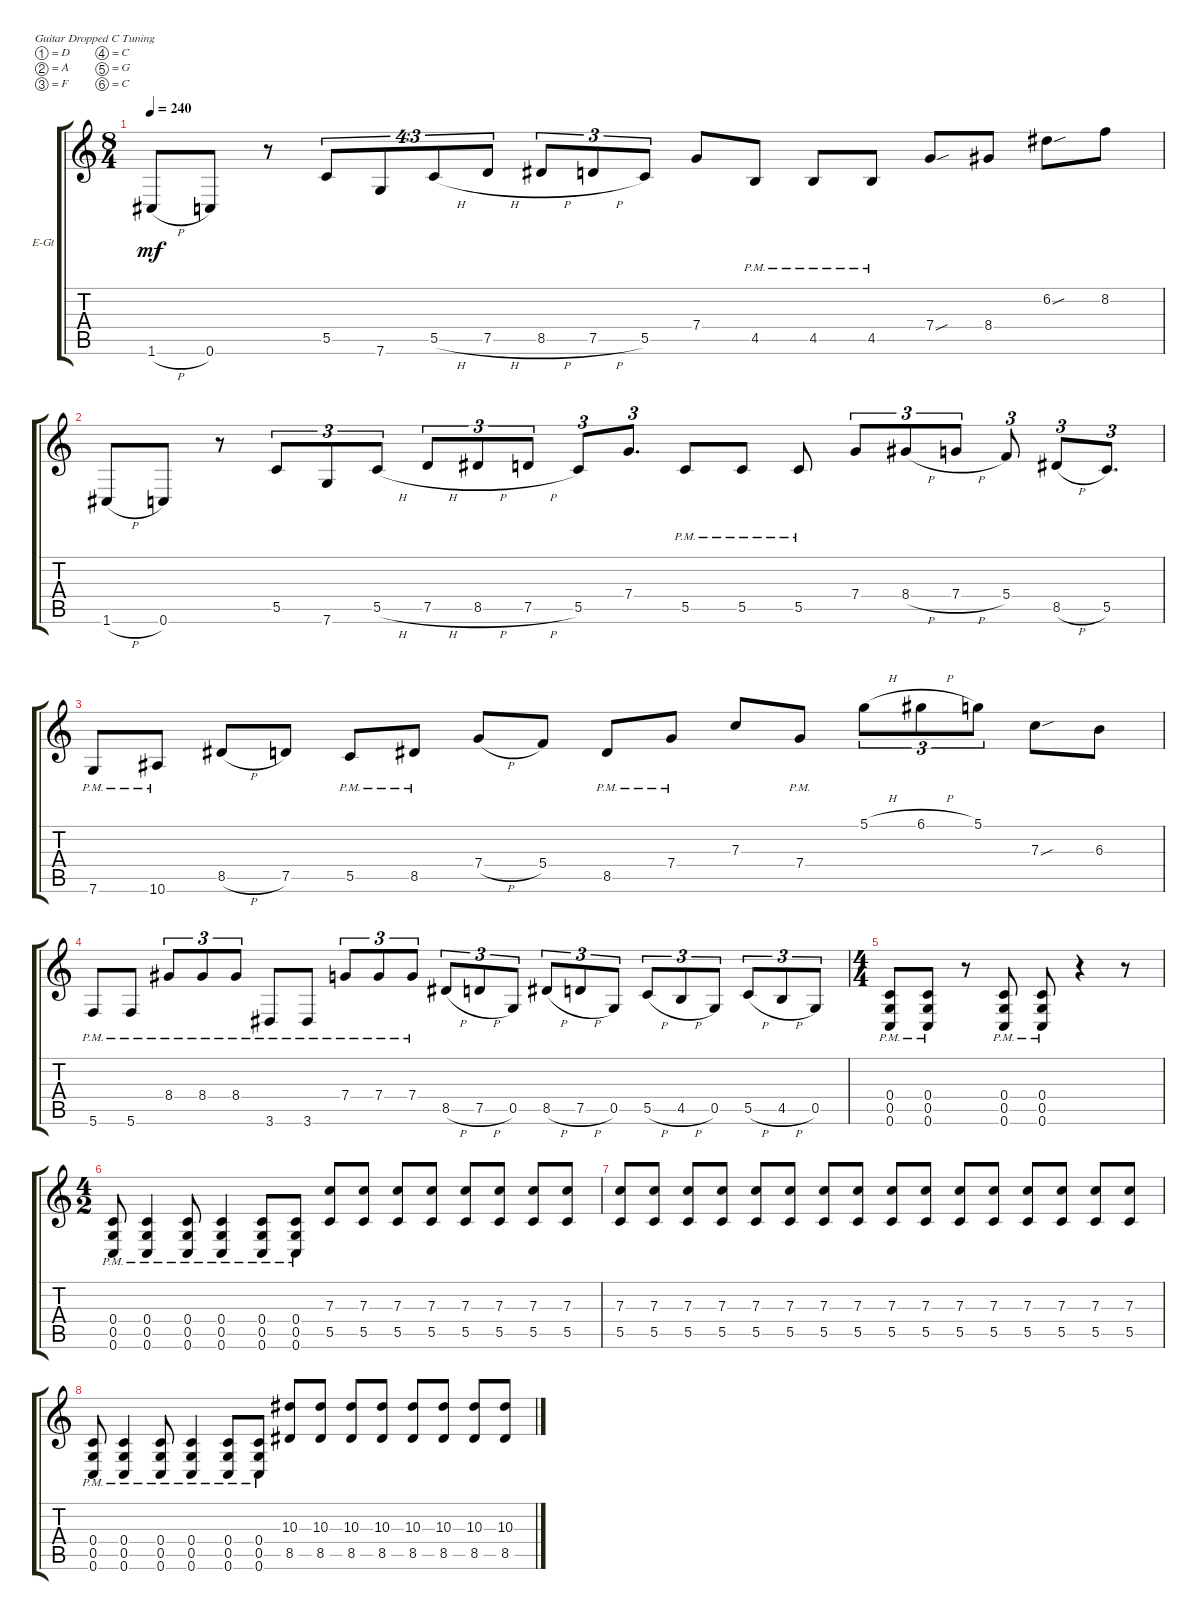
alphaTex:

\defaultSystemsLayout 4
\bracketExtendMode groupsimilarinstruments
\firstSystemTrackNameOrientation horizontal
\otherSystemsTrackNameOrientation horizontal
\track ("Rhythm Guitar" "E-Gt") {instrument distortionguitar}
\staff {score tabs}
\tuning (D4 A3 F3 C3 G2 C2)
\ts (8 4)
\tempo 240
\clef g2
\ks c
1.6{h}.8{dy mf} 0.6.8 r.8 5.5.8{tu (4 3)} 7.6.8{tu (4 3)} 5.5{h}.8{tu (4 3)} 7.5{h}.8{tu (4 3)} 8.5{h}.8{tu (3 2)} 7.5{h}.8{tu (3 2)} 5.5.8{tu (3 2)} 7.4.8 4.5{pm}.8 4.5{pm}.8 4.5{pm}.8 7.4{sou}.8 8.4.8 6.2{sou}.8 8.2.8 |
1.6{h}.8 0.6.8 r.8 5.5.8{tu (3 2)} 7.6.8{tu (3 2)} 5.5{h}.8{tu (3 2)} 7.5{h}.8{tu (3 2)} 8.5{h}.8{tu (3 2)} 7.5{h}.8{tu (3 2)} 5.5.8{tu (3 2)} 7.4.8{d tu (3 2)} 5.5{pm}.8 5.5{pm}.8 5.5{pm}.8 7.4.8{tu (3 2)} 8.4{h}.8{tu (3 2)} 7.4{h}.8{tu (3 2)} 5.4.8{tu (3 2)} 8.5{h}.8{tu (3 2)} 5.5.8{d tu (3 2)} |
7.6{pm}.8 10.6{pm}.8 8.5{h}.8 7.5.8 5.5{pm}.8 8.5{pm}.8 7.4{h}.8 5.4.8 8.5{pm}.8 7.4{pm}.8 7.3.8 7.4{pm}.8 5.1{h}.8{tu (3 2)} 6.1{h}.8{tu (3 2)} 5.1.8{tu (3 2)} 7.3{sou}.8 6.3.8 |
5.6{pm}.8 5.6{pm}.8 8.4{pm}.8{tu (3 2)} 8.4{pm}.8{tu (3 2)} 8.4{pm}.8{tu (3 2)} 3.6{pm}.8 3.6{pm}.8 7.4{pm}.8{tu (3 2)} 7.4{pm}.8{tu (3 2)} 7.4{pm}.8{tu (3 2)} 8.5{h}.8{tu (3 2)} 7.5{h}.8{tu (3 2)} 0.5.8{tu (3 2)} 8.5{h}.8{tu (3 2)} 7.5{h}.8{tu (3 2)} 0.5.8{tu (3 2)} 5.5{h}.8{tu (3 2)} 4.5{h}.8{tu (3 2)} 0.5.8{tu (3 2)} 5.5{h}.8{tu (3 2)} 4.5{h}.8{tu (3 2)} 0.5.8{tu (3 2)} |
\ts (4 4)
(0.6{pm} 0.5{pm} 0.4{pm}).8 (0.6{pm} 0.4{pm} 0.5{pm}).8 r.8 (0.6{pm} 0.5{pm} 0.4{pm}).8 (0.6{pm} 0.4{pm} 0.5{pm}).8 r.4 r.8 |
\ts (4 2)
(0.6{pm} 0.5{pm} 0.4{pm}).8 (0.6{pm} 0.4{pm} 0.5{pm}).4 (0.6{pm} 0.5{pm} 0.4{pm}).8 (0.6{pm} 0.4{pm} 0.5{pm}).4 (0.6{pm} 0.5{pm} 0.4{pm}).8 (0.6{pm} 0.4{pm} 0.5{pm}).8 (5.5 7.3).8 (7.3 5.5).8 (5.5 7.3).8 (7.3 5.5).8 (5.5 7.3).8 (7.3 5.5).8 (5.5 7.3).8 (7.3 5.5).8 |
(5.5 7.3).8 (7.3 5.5).8 (5.5 7.3).8 (7.3 5.5).8 (5.5 7.3).8 (7.3 5.5).8 (5.5 7.3).8 (7.3 5.5).8 (5.5 7.3).8 (7.3 5.5).8 (5.5 7.3).8 (7.3 5.5).8 (5.5 7.3).8 (7.3 5.5).8 (5.5 7.3).8 (7.3 5.5).8 |
(0.6{pm} 0.5{pm} 0.4{pm}).8 (0.6{pm} 0.4{pm} 0.5{pm}).4 (0.6{pm} 0.5{pm} 0.4{pm}).8 (0.6{pm} 0.4{pm} 0.5{pm}).4 (0.6{pm} 0.5{pm} 0.4{pm}).8 (0.6{pm} 0.4{pm} 0.5{pm}).8 (8.5 10.3).8 (8.5 10.3).8 (8.5 10.3).8 (8.5 10.3).8 (8.5 10.3).8 (8.5 10.3).8 (8.5 10.3).8 (8.5 10.3).8
